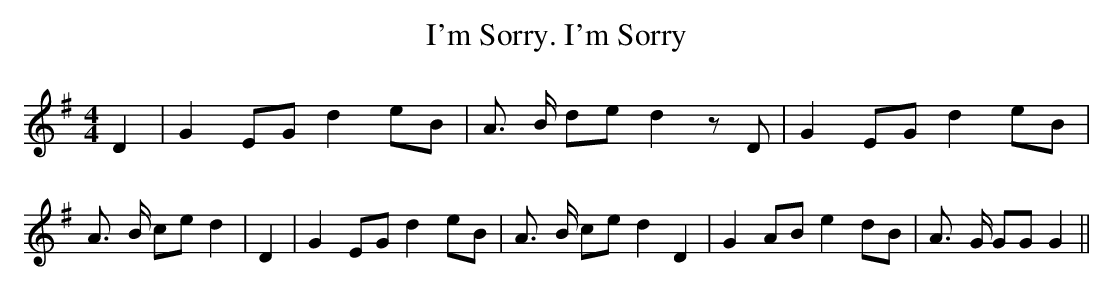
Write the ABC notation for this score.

X:1
T:I'm Sorry. I'm Sorry
M:4/4
L:1/8
K:G
 D2| G2 EG d2 eB| A3/2- B/2 de d2 z D| G2 EG d2 eB| A3/2- B/2 ce d2|\
 D2| G2 EG d2 eB| A3/2- B/2 ce d2 D2| G2 AB e2 dB| A3/2- G/2 GG G2||\
